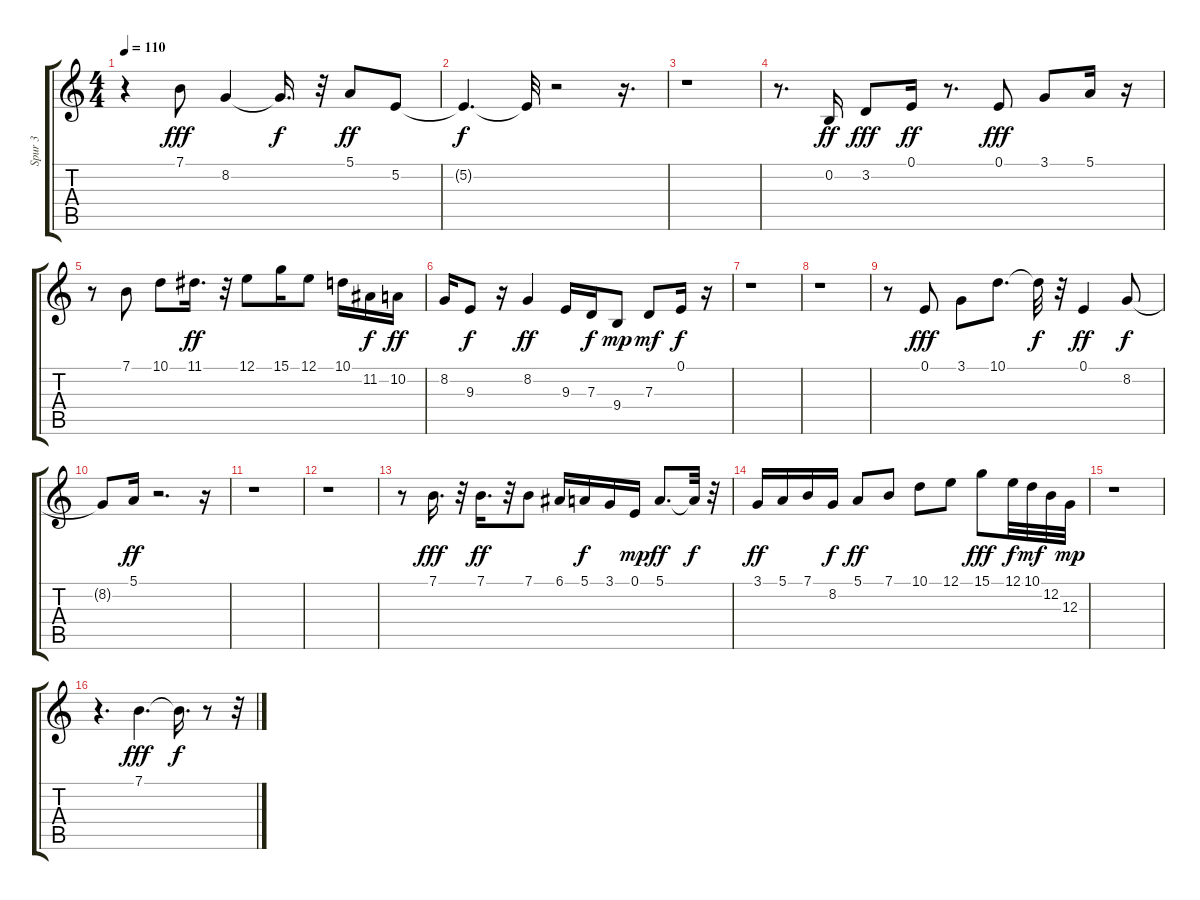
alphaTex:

\track ("Spur 3" "Spur 3") {instrument altosax}
\staff {score tabs}
\tuning (E4 B3 G3 D3 A2 E2) {hide}
\ts (4 4)
\tempo 110
\clef g2
\ks c
r.4{dy mp} 7.1.8{dy fff} 8.2.4 8.2{t}.16{d dy f} r.32 5.1.8{dy ff} 5.2.8 |
5.2{t}.4{d dy f} 5.2{t}.32 r.2 r.16{d} |
r.1 |
r.8{d} 0.2.16{dy ff} 3.2.8{dy fff} 0.1.16{dy ff} r.8{d} 0.1.8{dy fff} 3.1.8 5.1.16 r.16 |
r.8 7.1.8 10.1.8 11.1.16{d dy ff} r.32 12.1.8 15.1.16 12.1.8 10.1.16 11.2.16{dy f} 10.2.16{dy ff} |
8.2.16 9.3.8{dy f} r.16 8.2.4{dy ff} 9.3.16 7.3.16{dy f} 9.4.8{dy mp} 7.3.8{dy mf} 0.1.16{dy f} r.16 |
r.1 |
r.1 |
r.8 0.1.8{dy fff} 3.1.8 10.1.8{d} 10.1{t}.32{dy f} r.32 0.1.4{dy ff} 8.2.8{dy f} |
8.2{t}.8 5.1.16{dy ff} r.2{d} r.16 |
r.1 |
r.1 |
r.8 7.1.16{d dy fff} r.32 7.1.16{d dy ff} r.32 7.1.8 6.1.16 5.1.16{dy f} 3.1.16 0.1.16{dy mp} 5.1.8{d dy ff} 5.1{t}.32{dy f} r.32 |
3.1.16{dy ff} 5.1.16 7.1.16 8.2.16{dy f} 5.1.8{dy ff} 7.1.8 10.1.8 12.1.8 15.1.8{dy fff} 12.1.32{dy f} 10.1.32{dy mf} 12.2.32 12.3.32{dy mp} |
r.1 |
r.4{d} 7.1.4{d dy fff} 7.1{t}.16{d dy f} r.8 r.32
